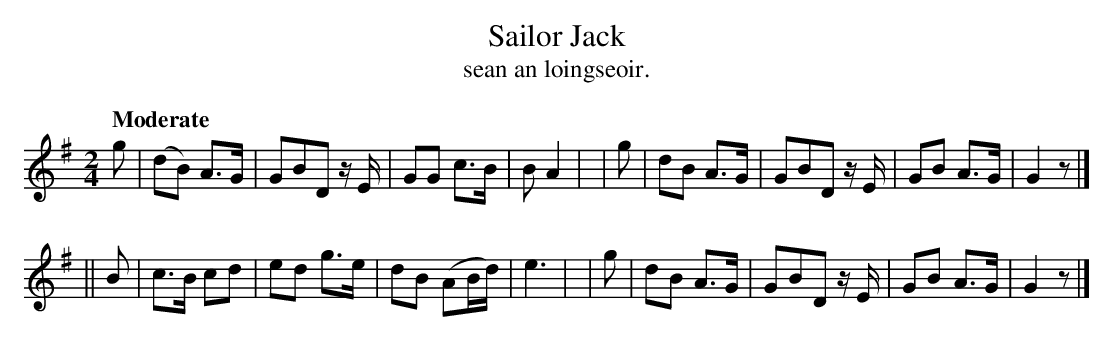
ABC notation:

X:1
T: Sailor Jack
T: sean an loingseoir.
Q: "Moderate"
M: 2/4
L: 1/8
K: G
  g | (dB) A>G | GBD z/E/ | GG c>B | B A2 |\
| g |  dB  A>G | GBD z/E/ | GB A>G | G2 z |]
||B | c>B  cd  | ed   g>e | dB (AB/d/) | e3 |\
| g |  dB  A>G | GBD z/E/ | GB A>G | G2 z |]
